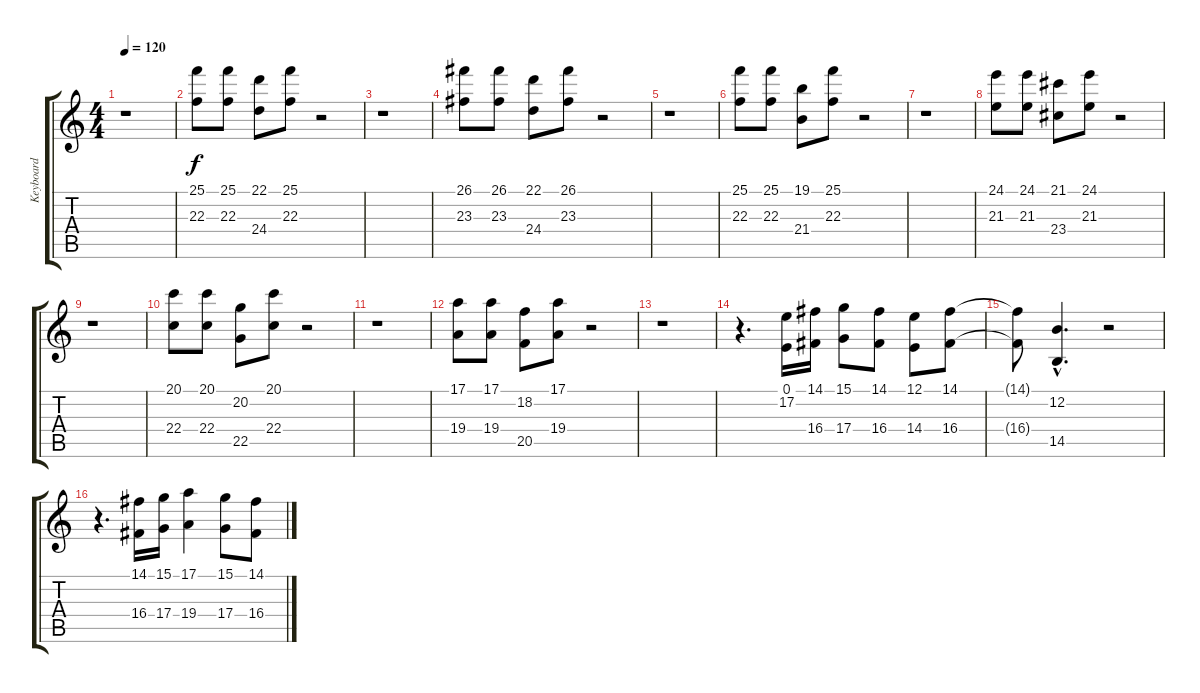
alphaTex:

\track ("Keyboard" "Keyboard") {instrument stringensemble1}
\staff {score tabs}
\tuning (E4 B3 G3 D3 A2 E2) {hide}
\ts (4 4)
\tempo 120
\clef g2
\ks c
r.1{dy f} |
(25.1 22.3).8 (25.1 22.3).8 (22.1 24.4).8 (25.1 22.3).8 r.2 |
r.1 |
(26.1 23.3).8 (26.1 23.3).8 (22.1 24.4).8 (26.1 23.3).8 r.2 |
r.1 |
(25.1 22.3).8 (25.1 22.3).8 (19.1 21.4).8 (25.1 22.3).8 r.2 |
r.1 |
(24.1 21.3).8 (24.1 21.3).8 (21.1 23.4).8 (24.1 21.3).8 r.2 |
r.1 |
(20.1 22.4).8 (20.1 22.4).8 (20.2 22.5).8 (20.1 22.4).8 r.2 |
r.1 |
(17.1 19.4).8 (17.1 19.4).8 (18.2 20.5).8 (17.1 19.4).8 r.2 |
r.1 |
r.4{d} (0.1 17.2).16{instrument stringensemble1} (14.1 16.4).16 (15.1 17.4).8 (14.1 16.4).8 (12.1 14.4).8 (14.1 16.4).8 |
(14.1{t} 16.4{t}).8 (12.2{hac} 14.5{hac}).4{d} r.2 |
r.4{d} (14.1 16.4).16 (15.1 17.4).16 (17.1 19.4).4 (15.1 17.4).8 (14.1 16.4).8
